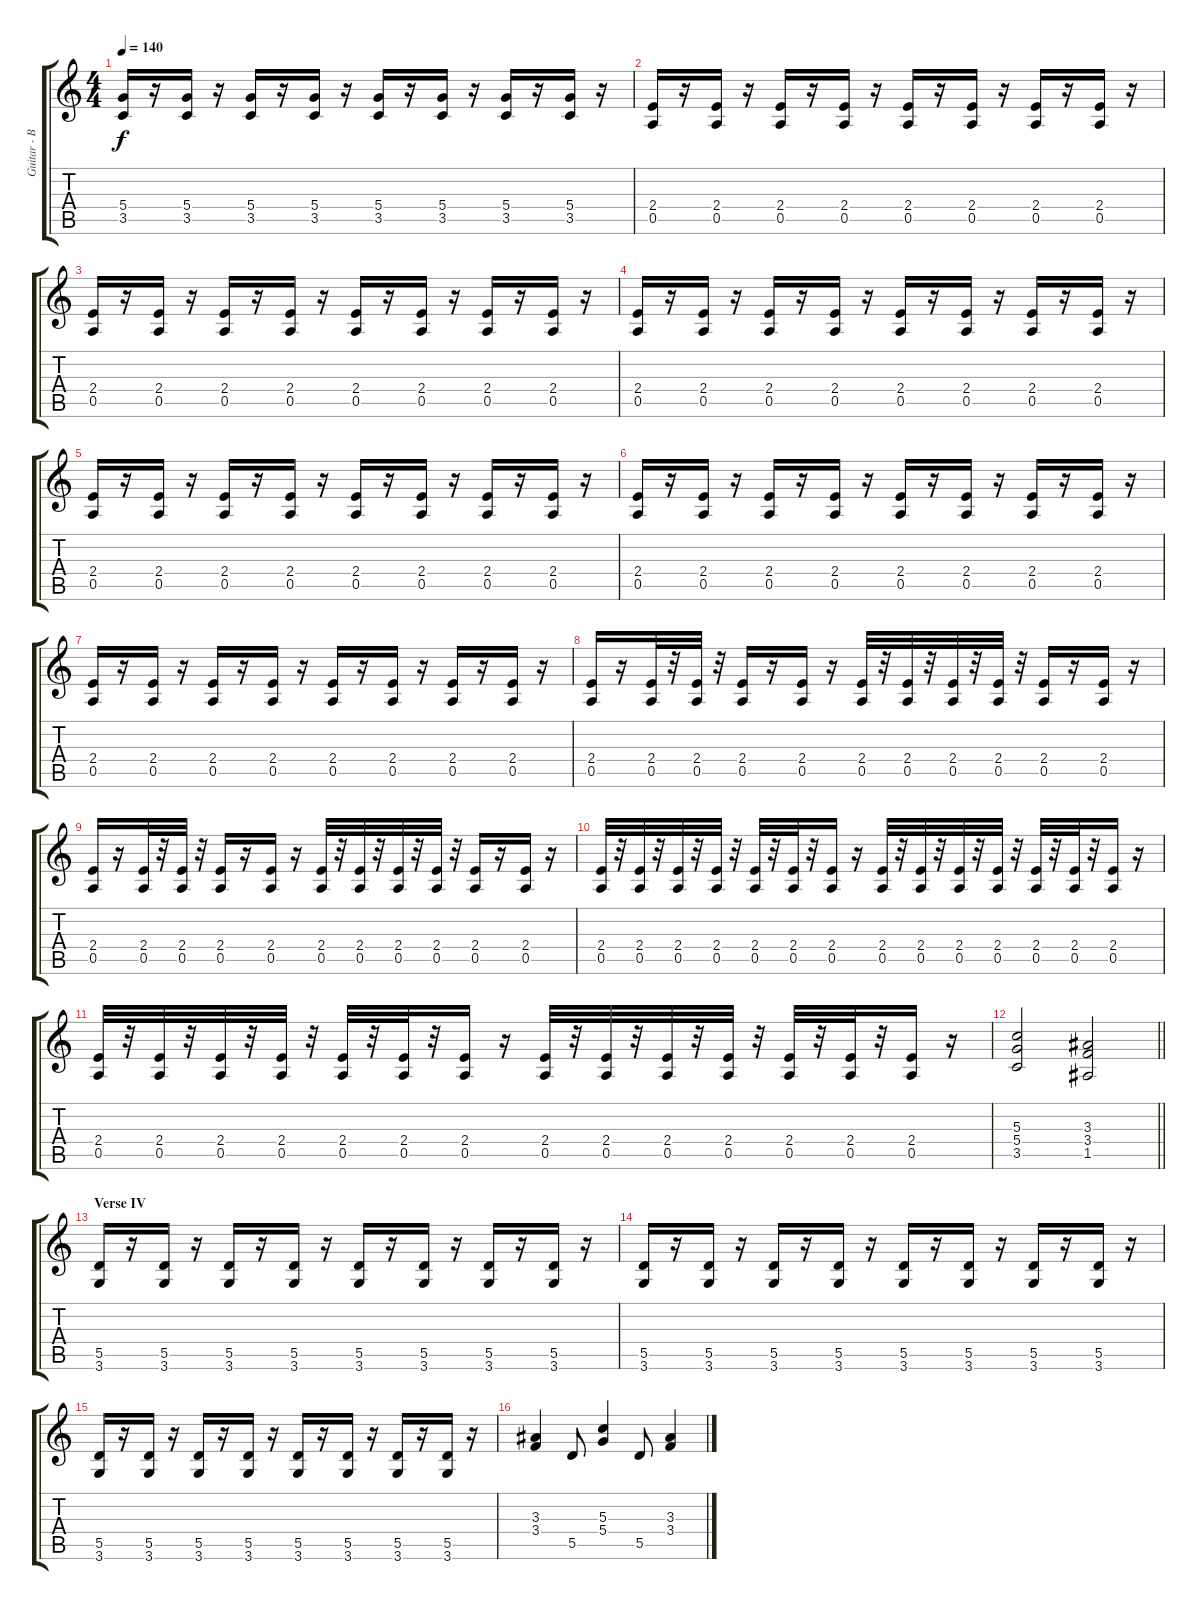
\track ("Guitar - Blackmore" "Guitar - B") {instrument distortionguitar}
\staff {score tabs}
\tuning (E4 B3 G3 D3 A2 E2) {hide}
\ts (4 4)
\tempo 140
\clef g2
\ks c
(5.4 3.5).16{dy f} r.16 (5.4 3.5).16 r.16 (5.4 3.5).16 r.16 (5.4 3.5).16 r.16 (5.4 3.5).16 r.16 (5.4 3.5).16 r.16 (5.4 3.5).16 r.16 (5.4 3.5).16 r.16 |
(2.4 0.5).16 r.16 (2.4 0.5).16 r.16 (2.4 0.5).16 r.16 (2.4 0.5).16 r.16 (2.4 0.5).16 r.16 (2.4 0.5).16 r.16 (2.4 0.5).16 r.16 (2.4 0.5).16 r.16 |
(2.4 0.5).16 r.16 (2.4 0.5).16 r.16 (2.4 0.5).16 r.16 (2.4 0.5).16 r.16 (2.4 0.5).16 r.16 (2.4 0.5).16 r.16 (2.4 0.5).16 r.16 (2.4 0.5).16 r.16 |
(2.4 0.5).16 r.16 (2.4 0.5).16 r.16 (2.4 0.5).16 r.16 (2.4 0.5).16 r.16 (2.4 0.5).16 r.16 (2.4 0.5).16 r.16 (2.4 0.5).16 r.16 (2.4 0.5).16 r.16 |
(2.4 0.5).16 r.16 (2.4 0.5).16 r.16 (2.4 0.5).16 r.16 (2.4 0.5).16 r.16 (2.4 0.5).16 r.16 (2.4 0.5).16 r.16 (2.4 0.5).16 r.16 (2.4 0.5).16 r.16 |
(2.4 0.5).16 r.16 (2.4 0.5).16 r.16 (2.4 0.5).16 r.16 (2.4 0.5).16 r.16 (2.4 0.5).16 r.16 (2.4 0.5).16 r.16 (2.4 0.5).16 r.16 (2.4 0.5).16 r.16 |
(2.4 0.5).16 r.16 (2.4 0.5).16 r.16 (2.4 0.5).16 r.16 (2.4 0.5).16 r.16 (2.4 0.5).16 r.16 (2.4 0.5).16 r.16 (2.4 0.5).16 r.16 (2.4 0.5).16 r.16 |
(2.4 0.5).16 r.16 (2.4 0.5).32 r.32 (2.4 0.5).32 r.32 (2.4 0.5).16 r.16 (2.4 0.5).16 r.16 (2.4 0.5).32 r.32 (2.4 0.5).32 r.32 (2.4 0.5).32 r.32 (2.4 0.5).32 r.32 (2.4 0.5).16 r.16 (2.4 0.5).16 r.16 |
(2.4 0.5).16 r.16 (2.4 0.5).32 r.32 (2.4 0.5).32 r.32 (2.4 0.5).16 r.16 (2.4 0.5).16 r.16 (2.4 0.5).32 r.32 (2.4 0.5).32 r.32 (2.4 0.5).32 r.32 (2.4 0.5).32 r.32 (2.4 0.5).16 r.16 (2.4 0.5).16 r.16 |
(2.4 0.5).32 r.32 (2.4 0.5).32 r.32 (2.4 0.5).32 r.32 (2.4 0.5).32 r.32 (2.4 0.5).32 r.32 (2.4 0.5).32 r.32 (2.4 0.5).16 r.16 (2.4 0.5).32 r.32 (2.4 0.5).32 r.32 (2.4 0.5).32 r.32 (2.4 0.5).32 r.32 (2.4 0.5).32 r.32 (2.4 0.5).32 r.32 (2.4 0.5).16 r.16 |
(2.4 0.5).32 r.32 (2.4 0.5).32 r.32 (2.4 0.5).32 r.32 (2.4 0.5).32 r.32 (2.4 0.5).32 r.32 (2.4 0.5).32 r.32 (2.4 0.5).16 r.16 (2.4 0.5).32 r.32 (2.4 0.5).32 r.32 (2.4 0.5).32 r.32 (2.4 0.5).32 r.32 (2.4 0.5).32 r.32 (2.4 0.5).32 r.32 (2.4 0.5).16 r.16 |
\barLineRight lightlight
(5.3 5.4 3.5).2 (3.3 3.4 1.5).2 |
\section ("" "Verse IV")
(5.5 3.6).16{volume 13} r.16 (5.5 3.6).16 r.16 (5.5 3.6).16 r.16 (5.5 3.6).16 r.16 (5.5 3.6).16 r.16 (5.5 3.6).16 r.16 (5.5 3.6).16 r.16 (5.5 3.6).16 r.16 |
(5.5 3.6).16 r.16 (5.5 3.6).16 r.16 (5.5 3.6).16 r.16 (5.5 3.6).16 r.16 (5.5 3.6).16 r.16 (5.5 3.6).16 r.16 (5.5 3.6).16 r.16 (5.5 3.6).16 r.16 |
(5.5 3.6).16 r.16 (5.5 3.6).16 r.16 (5.5 3.6).16 r.16 (5.5 3.6).16 r.16 (5.5 3.6).16 r.16 (5.5 3.6).16 r.16 (5.5 3.6).16 r.16 (5.5 3.6).16 r.16 |
(3.3 3.4).4 5.5.8 (5.3 5.4).4 5.5.8 (3.3 3.4).4
